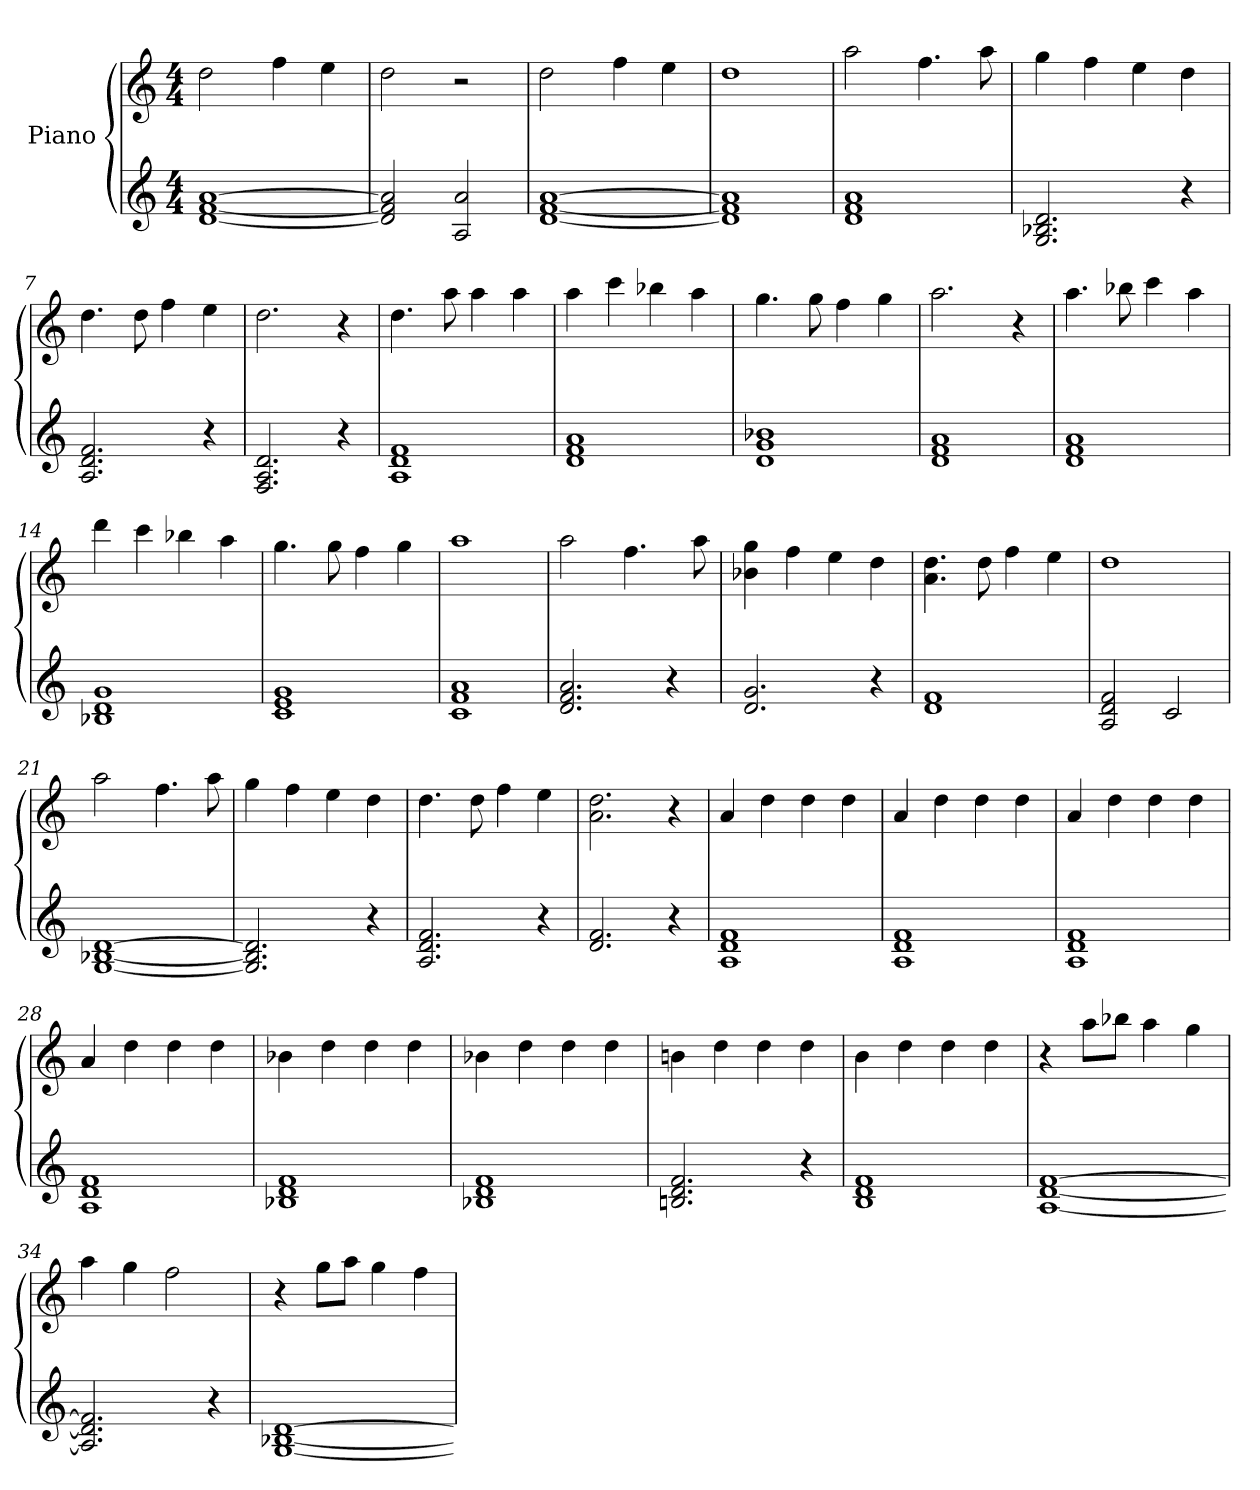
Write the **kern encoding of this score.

**kern	**kern
*part1	*part1
*staff2	*staff1
*I"Piano	*
*clefG2	*clefG2
*k[]	*k[]
*M4/4	*M4/4
=1	=1
[1d [1f [1a	2dd\
.	4ff\
.	4ee\
=2	=2
2d/] 2f/] 2a/]	2dd\
2A/ 2a/	2r
=3	=3
[1d [1f [1a	2dd\
.	4ff\
.	4ee\
=4	=4
1d] 1f] 1a]	1dd
=5	=5
1d 1f 1a	2aa\
.	4.ff\
.	8aa\
=6	=6
2.G/ 2.B-X/ 2.d/	4gg\
.	4ff\
.	4ee\
4r	4dd\
!!LO:LB:g=z
=7	=7
2.A/ 2.d/ 2.f/	4.dd\
.	8dd\
.	4ff\
4r	4ee\
=8	=8
2.F/ 2.A/ 2.d/	2.dd\
4r	4r
=9	=9
1A 1d 1f	4.dd\
.	8aa\
.	4aa\
.	4aa\
=10	=10
1d 1f 1a	4aa\
.	4ccc\
.	4bb-X\
.	4aa\
=11	=11
1d 1g 1b-X	4.gg\
.	8gg\
.	4ff\
.	4gg\
=12	=12
1d 1f 1a	2.aa\
.	4r
!!LO:LB:g=z
=13	=13
1d 1f 1a	4.aa\
.	8bb-X\
.	4ccc\
.	4aa\
=14	=14
1B-X 1d 1g	4ddd\
.	4ccc\
.	4bb-X\
.	4aa\
=15	=15
1c 1e 1g	4.gg\
.	8gg\
.	4ff\
.	4gg\
=16	=16
1c 1f 1a	1aa
=17	=17
2.d/ 2.f/ 2.a/	2aa\
.	4.ff\
4r	.
.	8aa\
=18	=18
2.d/ 2.g/	4b-X\ 4gg\
.	4ff\
.	4ee\
4r	4dd\
!!LO:LB:g=z
=19	=19
1d 1f	4.a\ 4.dd\
.	8dd\
.	4ff\
.	4ee\
=20	=20
2A/ 2d/ 2f/	1dd
2c/	.
=21	=21
[1G [1B-X [1d	2aa\
.	4.ff\
.	8aa\
=22	=22
2.G/] 2.B-/] 2.d/]	4gg\
.	4ff\
.	4ee\
4r	4dd\
=23	=23
2.A/ 2.d/ 2.f/	4.dd\
.	8dd\
.	4ff\
4r	4ee\
=24	=24
2.d/ 2.f/	2.a\ 2.dd\
4r	4r
!!LO:LB:g=z
=25	=25
1A 1d 1f	4a/
.	4dd\
.	4dd\
.	4dd\
=26	=26
1A 1d 1f	4a/
.	4dd\
.	4dd\
.	4dd\
=27	=27
1A 1d 1f	4a/
.	4dd\
.	4dd\
.	4dd\
=28	=28
1A 1d 1f	4a/
.	4dd\
.	4dd\
.	4dd\
=29	=29
1B-X 1d 1f	4b-X\
.	4dd\
.	4dd\
.	4dd\
=30	=30
1B-X 1d 1f	4b-X\
.	4dd\
.	4dd\
.	4dd\
!!LO:PB:g=z
=31	=31
2.Bn/ 2.d/ 2.f/	4bn\
.	4dd\
.	4dd\
4r	4dd\
=32	=32
1B 1d 1f	4b\
.	4dd\
.	4dd\
.	4dd\
=33	=33
[1A [1d [1f	4r
.	8aa\L
.	8bb-X\J
.	4aa\
.	4gg\
=34	=34
2.A/] 2.d/] 2.f/]	4aa\
.	4gg\
.	2ff\
4r	.
=35	=35
[1G [1B-X [1d	4r
.	8gg\L
.	8aa\J
.	4gg\
.	4ff\
=	=
*-	*-
